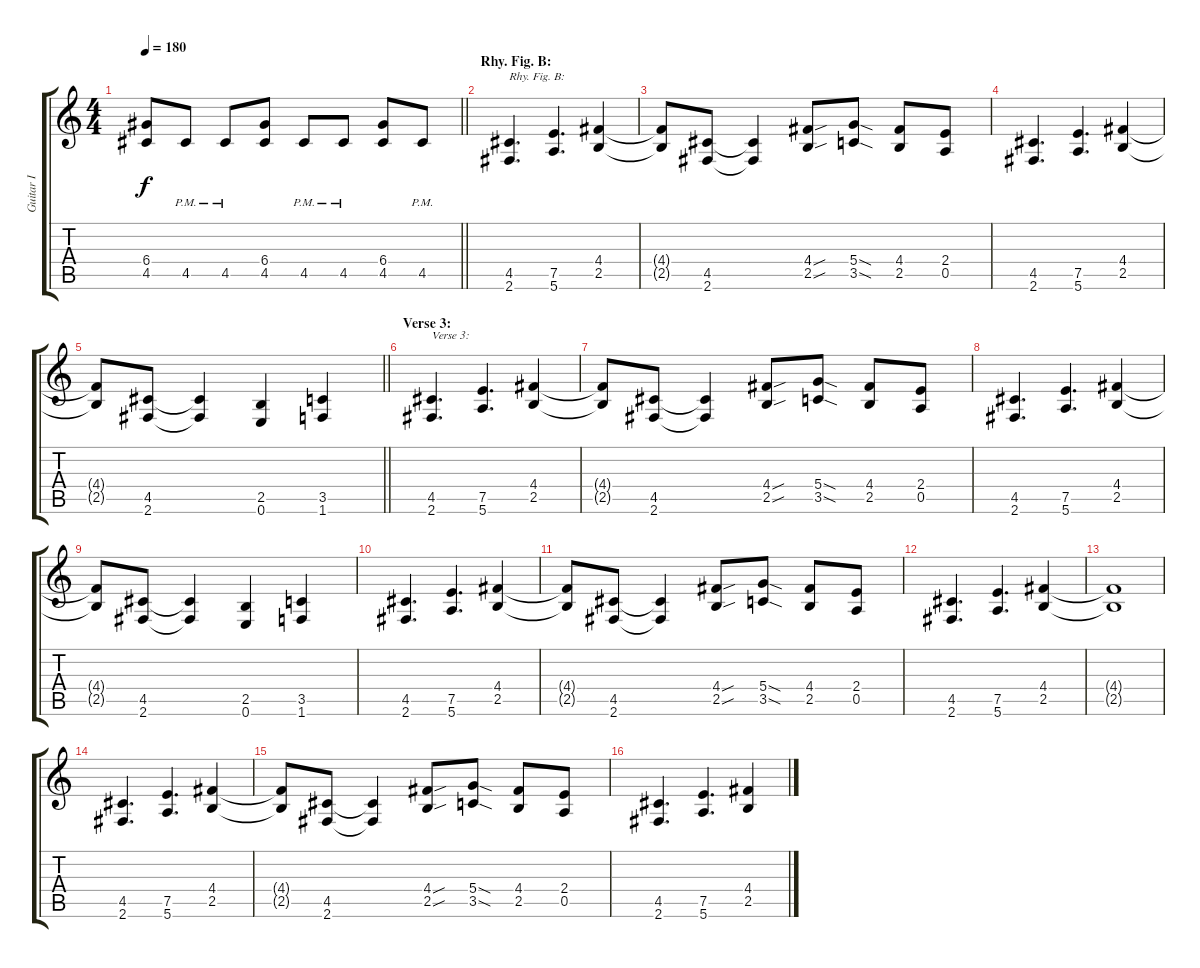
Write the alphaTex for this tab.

\track ("Guitar I" "Guitar I") {instrument distortionguitar}
\staff {score tabs}
\tuning (E4 B3 G3 D3 A2 E2) {hide}
\ts (4 4)
\tempo 180
\clef g2
\barLineRight lightlight
\ks c
(6.4 4.5).8{dy f} 4.5{pm}.8 4.5{pm}.8 (6.4 4.5).8 4.5{pm}.8 4.5{pm}.8 (6.4 4.5).8 4.5{pm}.8 |
\section ("" "Rhy. Fig. B:")
(4.5 2.6).4{d txt "Rhy. Fig. B:"} (7.5 5.6).4{d} (4.4 2.5).4 |
(4.4{t} 2.5{t}).8 (4.5 2.6).8 (4.5{t} 2.6{t}).4 (4.4{sou} 2.5{sou}).8 (5.4{sod} 3.5{sod}).8 (4.4 2.5).8 (2.4 0.5).8 |
(4.5 2.6).4{d} (7.5 5.6).4{d} (4.4 2.5).4 |
\barLineRight lightlight
(4.4{t} 2.5{t}).8 (4.5 2.6).8 (4.5{t} 2.6{t}).4 (2.5 0.6).4 (3.5 1.6).4 |
\section ("" "Verse 3:")
(4.5 2.6).4{d txt "Verse 3:"} (7.5 5.6).4{d} (4.4 2.5).4 |
(4.4{t} 2.5{t}).8 (4.5 2.6).8 (4.5{t} 2.6{t}).4 (4.4{sou} 2.5{sou}).8 (5.4{sod} 3.5{sod}).8 (4.4 2.5).8 (2.4 0.5).8 |
(4.5 2.6).4{d} (7.5 5.6).4{d} (4.4 2.5).4 |
(4.4{t} 2.5{t}).8 (4.5 2.6).8 (4.5{t} 2.6{t}).4 (2.5 0.6).4 (3.5 1.6).4 |
(4.5 2.6).4{d} (7.5 5.6).4{d} (4.4 2.5).4 |
(4.4{t} 2.5{t}).8 (4.5 2.6).8 (4.5{t} 2.6{t}).4 (4.4{sou} 2.5{sou}).8 (5.4{sod} 3.5{sod}).8 (4.4 2.5).8 (2.4 0.5).8 |
(4.5 2.6).4{d} (7.5 5.6).4{d} (4.4 2.5).4 |
(4.4{t} 2.5{t}).1 |
(4.5 2.6).4{d} (7.5 5.6).4{d} (4.4 2.5).4 |
(4.4{t} 2.5{t}).8 (4.5 2.6).8 (4.5{t} 2.6{t}).4 (4.4{sou} 2.5{sou}).8 (5.4{sod} 3.5{sod}).8 (4.4 2.5).8 (2.4 0.5).8 |
(4.5 2.6).4{d} (7.5 5.6).4{d} (4.4 2.5).4
